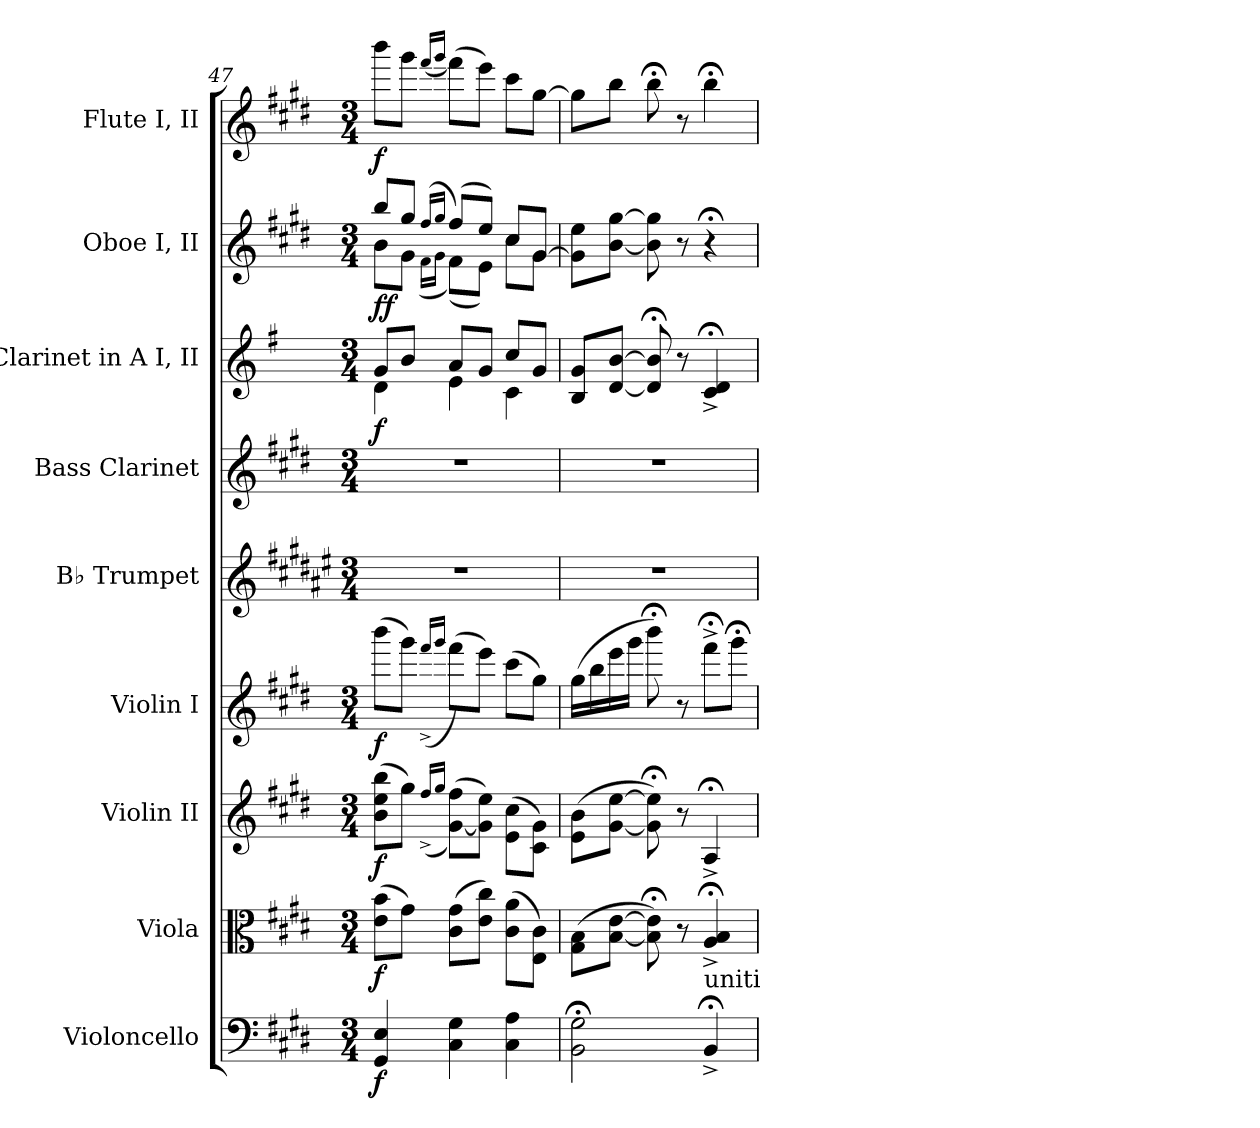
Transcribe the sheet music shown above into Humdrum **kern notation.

**kern	**dynam	**kern	**dynam	**kern	**dynam	**kern	**dynam	**kern	**kern	**kern	**dynam	**kern	**dynam	**kern	**dynam
*part9	*part9	*part8	*part8	*part7	*part7	*part6	*part6	*part5	*part4	*part3	*part3	*part2	*part2	*part1	*part1
*staff9	*staff9	*staff8	*staff8	*staff7	*staff7	*staff6	*staff6	*staff5	*staff4	*staff3	*staff3	*staff2	*staff2	*staff1	*staff1
*I"Violoncello	*	*I"Viola	*	*I"Violin II	*	*I"Violin I	*	*I"B♭ Trumpet	*I"Bass Clarinet	*I"Clarinet in A I, II	*	*I"Oboe I, II	*	*I"Flute I, II	*
*I'Vc.	*	*I'Va.	*	*I'Vn. II	*	*I'Vn. I	*	*I'B♭ Tpt.	*I'B. Cl.	*	*	*I'Ob. I, II	*	*I'Fl. I, II	*
!!LO:PB:g=z
*clefF4	*	*clefC3	*	*clefG2	*	*clefG2	*	*clefG2	*clefG2	*clefG2	*	*clefG2	*	*clefG2	*
*	*	*	*	*	*	*	*	*ITrd1c2	*ITrd9c15	*ITrd2c3	*	*	*	*	*
*k[f#c#g#d#]	*	*k[f#c#g#d#]	*	*k[f#c#g#d#]	*	*k[f#c#g#d#]	*	*k[f#c#g#d#]	*k[f#c#g#d#]	*k[f#c#g#d#]	*	*k[f#c#g#d#]	*	*k[f#c#g#d#]	*
*M3/4	*	*M3/4	*	*M3/4	*	*M3/4	*	*M3/4	*M3/4	*M3/4	*	*M3/4	*	*M3/4	*
=47	=47	=47	=47	=47	=47	=47	=47	=47	=47	=47	=47	=47	=47	=47	=47
*	*	*	*	*	*	*	*	*	*	*^	*	*^	*	*	*
!	!LO:DY:b	!	!LO:DY:b	!	!LO:DY:b	!	!LO:DY:b	!	!	!	!	!LO:DY:b	!	!	!LO:DY:b	!	!
!	!	!	!	!	!	!	!	!	!	!	!	!	!	!	!LO:DY:n=1:b	!	!LO:DY:b
4GG#/ 4E/	f	(>8e\ 8b\L	f	(>8b\ 8ee\ 8bb\L	f	(>8bbb\L	f	2.r	2.r	8e/L	4B\	f	8bb/L	8b\L	f f	8bbb\L	f
.	.	8g#\J)	.	8gg#\J)	.	8ggg#\J)	.	.	.	8g#/J	.	.	8gg#/J	8g#\J	.	8ggg#\J	.
.	.	.	.	(<16qff#^/LL	.	(<16qfff#^/LL	.	.	.	.	.	.	(<16qff#/LL	(>16qf#\LL	.	(<16qfff#/LL	.
.	.	.	.	16qgg#/JJ	.	16qggg#/JJ	.	.	.	.	.	.	16qgg#/JJ	16qg#\JJ	.	16qggg#/JJ	.
4C#\ 4G#\	.	(>8c#\ 8g#\L	.	(>[8g#\ 8ff#\L)	.	(>8fff#\L)	.	.	.	8f#/L	4c#\	.	(>8ff#/L)	(<8f#\L)	.	(>8fff#\L)	.
.	.	8e\ 8cc#\J)	.	8g#\] 8ee\J)	.	8eee\J)	.	.	.	8e/J	.	.	8ee/J)	8e\J)	.	8eee\J)	.
4C#\ 4A\	.	(>8c#\ 8a\L	.	(>8e\ 8cc#\L	.	(>8ccc#\L	.	.	.	8a/L	4A\	.	8cc#/L	8cc#\L	.	8ccc#\L	.
.	.	8E\ 8c#\J)	.	8c#\ 8g#\J)	.	8gg#\J)	.	.	.	8e/J	.	.	[8g#/J	8g#\J	.	[8gg#\J	.
*	*	*	*	*	*	*	*	*	*	*v	*v	*	*	*	*	*	*
*	*	*	*	*	*	*	*	*	*	*	*	*v	*v	*	*	*
=48	=48	=48	=48	=48	=48	=48	=48	=48	=48	=48	=48	=48	=48	=48	=48
2BB\;< 2G#\;<	.	(>8G#\ 8B\L	.	(>8e\ 8b\L	.	(>16gg#\LL	.	2.r	2.r	8G#/ 8e/L	.	8g#\] 8ee\L	.	8gg#\L]	.
.	.	.	.	.	.	16bb\	.	.	.	.	.	.	.	.	.
.	.	[8B\ [8e\J	.	[8g#\ [8ee\J	.	16eee\	.	.	.	[8B/ [8g#/J	.	[8b\ [8gg#\J	.	8bb\J	.
.	.	.	.	.	.	16ggg#\JJ	.	.	.	.	.	.	.	.	.
.	.	8B\];< 8e\];<)	.	8g#\];< 8ee\];<)	.	8bbb;<\)	.	.	.	8B/];< 8g#/];<	.	8b\] 8gg#\]	.	8bb;<\	.
.	.	8r	.	8r	.	8r	.	.	.	8r	.	8r	.	8r	.
!LO:TX:a:t=uniti	!	!	!	!	!	!	!	!	!	!	!	!	!	!	!
4BB;<^/	.	4A/;<^ 4B/;<^	.	4A;<^/	.	8fff#;<^\L	.	.	.	4A/;<^ 4B/;<^	.	4r;<	.	4bb;<\	.
.	.	.	.	.	.	8ggg#;<\J	.	.	.	.	.	.	.	.	.
=	=	=	=	=	=	=	=	=	=	=	=	=	=	=	=
*-	*-	*-	*-	*-	*-	*-	*-	*-	*-	*-	*-	*-	*-	*-	*-
